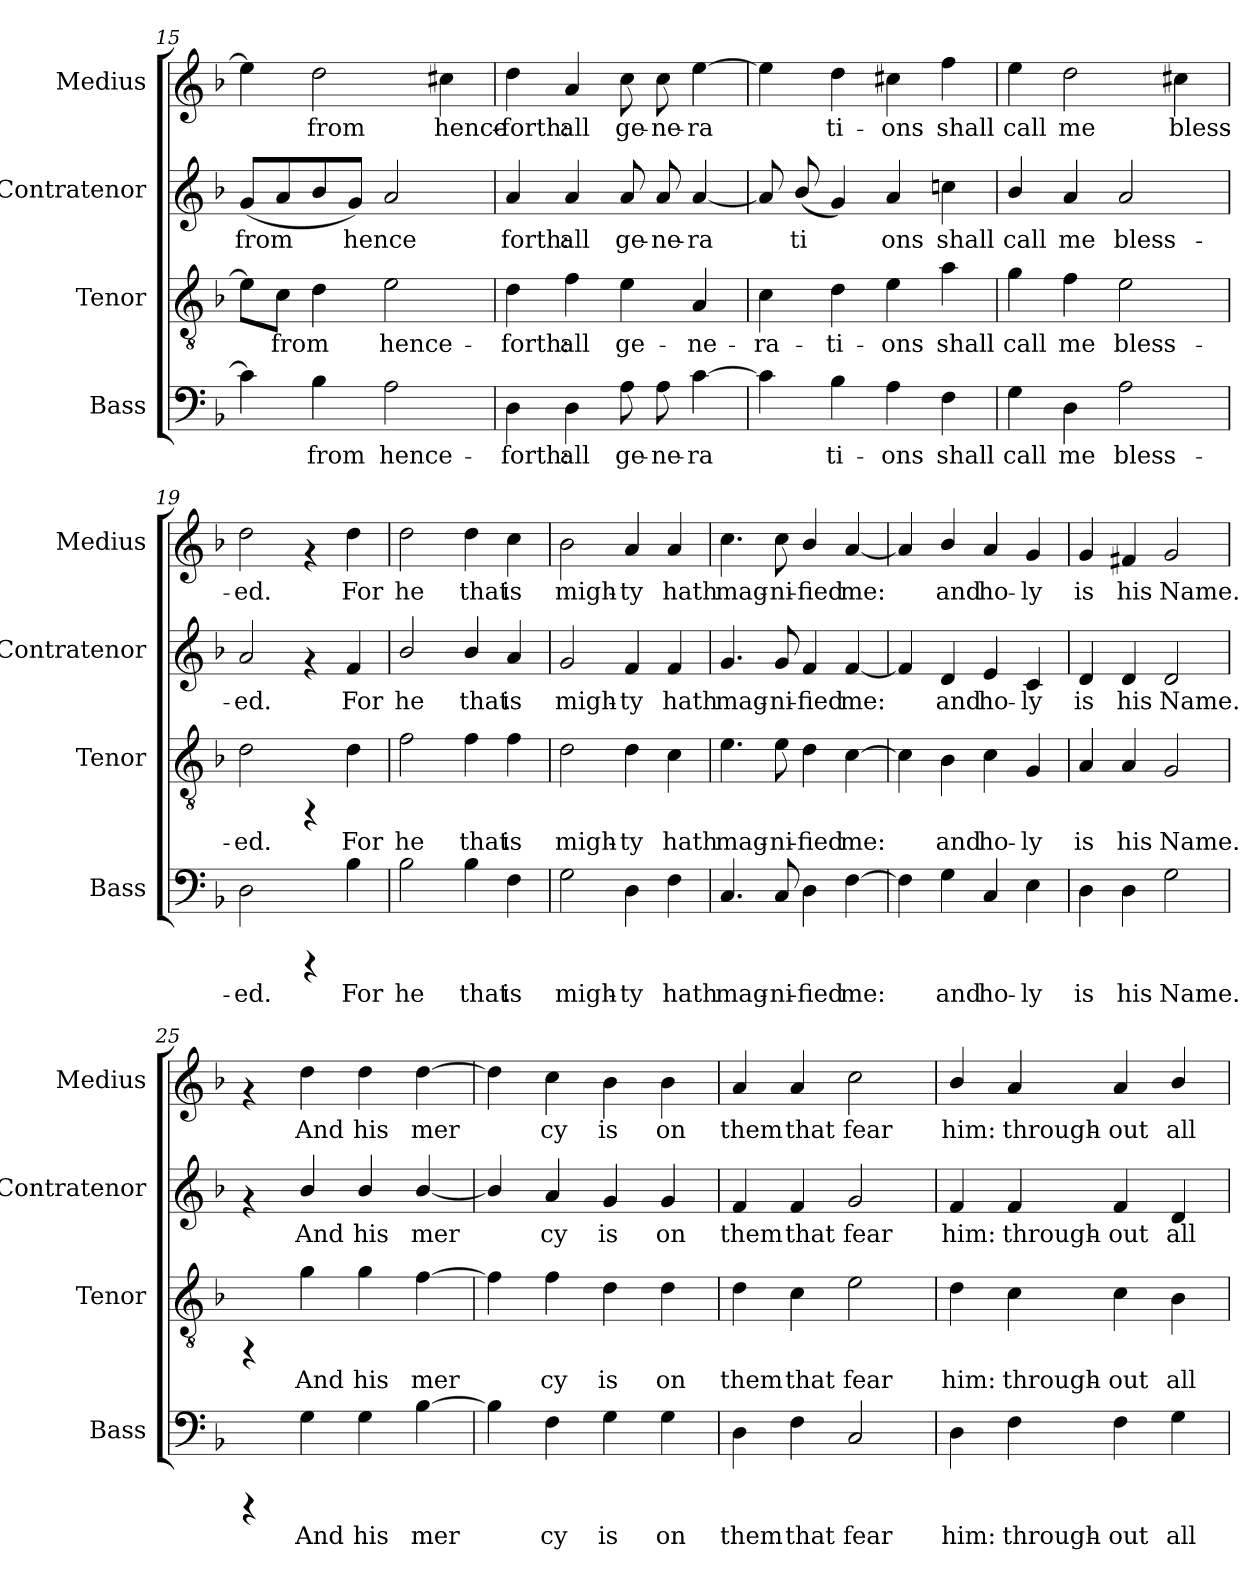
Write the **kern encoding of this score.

**kern	**text	**kern	**text	**kern	**text	**kern	**text
*part4	*part4	*part3	*part3	*part2	*part2	*part1	*part1
*staff4	*staff4	*staff3	*staff3	*staff2	*staff2	*staff1	*staff1
*I"Bass	*	*I"Tenor	*	*I"Contratenor	*	*I"Medius	*
*I'Bass	*	*I'Tenor	*	*I'Contratenor	*	*I'Medius	*
*clefF4	*	*clefGv2	*	*clefG2	*	*clefG2	*
*k[b-]	*	*k[b-]	*	*k[b-]	*	*k[b-]	*
*F:	*	*F:	*	*F:	*	*F:	*
=15	=15	=15	=15	=15	=15	=15	=15
!	!LO:LY:b:cj	!	!LO:LY:b:cj	!	!LO:LY:b:cj	!	!LO:LY:b:cj
4c\]	.	8e\L]	.	(<8g/L	from	4ee\]	.
!	!	!	!LO:LY:b:cj	!	!LO:LY:b:cj	!	!
.	.	8c\J	from	8a/	.	.	.
!	!LO:LY:b:cj	!	!LO:LY:b:cj	!	!LO:LY:b:cj	!	!LO:LY:b:cj
4B-\	from	4d\	.	8b-/	.	2dd\	from
!	!	!	!	!	!LO:LY:b:cj	!	!
.	.	.	.	8g/J)	hence-	.	.
!	!LO:LY:b:cj	!	!LO:LY:b:cj	!	!LO:LY:b:cj	!	!
2A\	hence-	2e\	hence-	2a/	--	.	.
!	!	!	!	!	!	!	!LO:LY:b:cj
.	.	.	.	.	.	4cc#\	hence-
=16	=16	=16	=16	=16	=16	=16	=16
!	!LO:LY:b:cj	!	!LO:LY:b:cj	!	!LO:LY:b:cj	!	!LO:LY:b:cj
4D\	-forth:	4d\	-forth:	4a/	-forth:	4dd\	-forth:
!	!LO:LY:b:cj	!	!LO:LY:b:cj	!	!LO:LY:b:cj	!	!LO:LY:b:cj
4D\	all	4f\	all	4a/	all	4a/	all
!	!LO:LY:b:cj	!	!LO:LY:b:cj	!	!LO:LY:b:cj	!	!LO:LY:b:cj
8A\	ge-	4e\	ge-	8a/	ge-	8cc\	ge-
!	!LO:LY:b:cj	!	!	!	!LO:LY:b:cj	!	!LO:LY:b:cj
8A\	-ne-	.	.	8a/	-ne-	8cc\	-ne-
!	!LO:LY:b:cj	!	!LO:LY:b:cj	!	!LO:LY:b:cj	!	!LO:LY:b:cj
[<4c\	-ra-	4A/	-ne-	[<4a/	-ra-	[<4ee\	-ra-
!!LO:LB:g=z
=17	=17	=17	=17	=17	=17	=17	=17
!	!LO:LY:b:cj	!	!LO:LY:b:cj	!	!LO:LY:b:cj	!	!LO:LY:b:cj
4c\]	--	4c\	-ra-	8a/]	--	4ee\]	--
!	!	!	!	!	!LO:LY:b:cj	!	!
.	.	.	.	(<8b-/	-ti-	.	.
!	!LO:LY:b:cj	!	!LO:LY:b:cj	!	!LO:LY:b:cj	!	!LO:LY:b:cj
4B-\	-ti-	4d\	-ti-	4g/)	--	4dd\	-ti-
!	!LO:LY:b:cj	!	!LO:LY:b:cj	!	!LO:LY:b:cj	!	!LO:LY:b:cj
4A\	-ons	4e\	-ons	4a/	-ons	4cc#\	-ons
!	!LO:LY:b:cj	!	!LO:LY:b:cj	!	!LO:LY:b:cj	!	!LO:LY:b:cj
4F\	shall	4a\	shall	4ccn\	shall	4ff\	shall
=18	=18	=18	=18	=18	=18	=18	=18
!	!LO:LY:b:cj	!	!LO:LY:b:cj	!	!LO:LY:b:cj	!	!LO:LY:b:cj
4G\	call	4g\	call	4b-/	call	4ee\	call
!	!LO:LY:b:cj	!	!LO:LY:b:cj	!	!LO:LY:b:cj	!	!LO:LY:b:cj
4D\	me	4f\	me	4a/	me	2dd\	me
!	!LO:LY:b:cj	!	!LO:LY:b:cj	!	!LO:LY:b:cj	!	!
2A\	bless-	2e\	bless-	2a/	bless-	.	.
!	!	!	!	!	!	!	!LO:LY:b:cj
.	.	.	.	.	.	4cc#\	bless-
=19	=19	=19	=19	=19	=19	=19	=19
!	!LO:LY:b:cj	!	!LO:LY:b:cj	!	!LO:LY:b:cj	!	!LO:LY:b:cj
2D\	-ed.	2d\	-ed.	2a/	-ed.	2dd\	-ed.
4rCCC	.	4rFF	.	4rf	.	4rf	.
!	!LO:LY:b:cj	!	!LO:LY:b:cj	!	!LO:LY:b:cj	!	!LO:LY:b:cj
4B-\	For	4d\	For	4f/	For	4dd\	For
=20	=20	=20	=20	=20	=20	=20	=20
!	!LO:LY:b:cj	!	!LO:LY:b:cj	!	!LO:LY:b:cj	!	!LO:LY:b:cj
2B-\	he	2f\	he	2b-/	he	2dd\	he
!	!LO:LY:b:cj	!	!LO:LY:b:cj	!	!LO:LY:b:cj	!	!LO:LY:b:cj
4B-\	that	4f\	that	4b-/	that	4dd\	that
!	!LO:LY:b:cj	!	!LO:LY:b:cj	!	!LO:LY:b:cj	!	!LO:LY:b:cj
4F\	is	4f\	is	4a/	is	4cc\	is
=21	=21	=21	=21	=21	=21	=21	=21
!	!LO:LY:b:cj	!	!LO:LY:b:cj	!	!LO:LY:b:cj	!	!LO:LY:b:cj
2G\	migh-	2d\	migh-	2g/	migh-	2b-\	migh-
!	!LO:LY:b:cj	!	!LO:LY:b:cj	!	!LO:LY:b:cj	!	!LO:LY:b:cj
4D\	-ty	4d\	-ty	4f/	-ty	4a/	-ty
!	!LO:LY:b:cj	!	!LO:LY:b:cj	!	!LO:LY:b:cj	!	!LO:LY:b:cj
4F\	hath	4c\	hath	4f/	hath	4a/	hath
!!LO:PB:g=z
=22	=22	=22	=22	=22	=22	=22	=22
!	!LO:LY:b:cj	!	!LO:LY:b:cj	!	!LO:LY:b:cj	!	!LO:LY:b:cj
4.C/	mag-	4.e\	mag-	4.g/	mag-	4.cc\	mag-
!	!LO:LY:b:cj	!	!LO:LY:b:cj	!	!LO:LY:b:cj	!	!LO:LY:b:cj
8C/	-ni-	8e\	-ni-	8g/	-ni-	8cc\	-ni-
!	!LO:LY:b:cj	!	!LO:LY:b:cj	!	!LO:LY:b:cj	!	!LO:LY:b:cj
4D\	-fied	4d\	-fied	4f/	-fied	4b-/	-fied
!	!LO:LY:b:cj	!	!LO:LY:b:cj	!	!LO:LY:b:cj	!	!LO:LY:b:cj
[>4F\	me:	[>4c\	me:	[<4f/	me:	[<4a/	me:
=23	=23	=23	=23	=23	=23	=23	=23
!	!LO:LY:b:cj	!	!LO:LY:b:cj	!	!LO:LY:b:cj	!	!LO:LY:b:cj
4F\]	.	4c\]	.	4f/]	.	4a/]	.
!	!LO:LY:b:cj	!	!LO:LY:b:cj	!	!LO:LY:b:cj	!	!LO:LY:b:cj
4G\	and	4B-\	and	4d/	and	4b-/	and
!	!LO:LY:b:cj	!	!LO:LY:b:cj	!	!LO:LY:b:cj	!	!LO:LY:b:cj
4C/	ho-	4c\	ho-	4e/	ho-	4a/	ho-
!	!LO:LY:b:cj	!	!LO:LY:b:cj	!	!LO:LY:b:cj	!	!LO:LY:b:cj
4E\	-ly	4G/	-ly	4c/	-ly	4g/	-ly
=24	=24	=24	=24	=24	=24	=24	=24
!	!LO:LY:b:cj	!	!LO:LY:b:cj	!	!LO:LY:b:cj	!	!LO:LY:b:cj
4D\	is	4A/	is	4d/	is	4g/	is
!	!LO:LY:b:cj	!	!LO:LY:b:cj	!	!LO:LY:b:cj	!	!LO:LY:b:cj
4D\	his	4A/	his	4d/	his	4f#/	his
!	!LO:LY:b:cj	!	!LO:LY:b:cj	!	!LO:LY:b:cj	!	!LO:LY:b:cj
2G\	Name.	2G/	Name.	2d/	Name.	2g/	Name.
=25	=25	=25	=25	=25	=25	=25	=25
4rCCC	.	4rFF	.	4rf	.	4rf	.
!	!LO:LY:b:cj	!	!LO:LY:b:cj	!	!LO:LY:b:cj	!	!LO:LY:b:cj
4G\	And	4g\	And	4b-/	And	4dd\	And
!	!LO:LY:b:cj	!	!LO:LY:b:cj	!	!LO:LY:b:cj	!	!LO:LY:b:cj
4G\	his	4g\	his	4b-/	his	4dd\	his
!	!LO:LY:b:cj	!	!LO:LY:b:cj	!	!LO:LY:b:cj	!	!LO:LY:b:cj
[>4B-\	mer-	[>4f\	mer-	[<4b-/	mer-	[>4dd\	mer-
=26	=26	=26	=26	=26	=26	=26	=26
!	!LO:LY:b:cj	!	!LO:LY:b:cj	!	!LO:LY:b:cj	!	!LO:LY:b:cj
4B-\]	--	4f\]	--	4b-/]	--	4dd\]	--
!	!LO:LY:b:cj	!	!LO:LY:b:cj	!	!LO:LY:b:cj	!	!LO:LY:b:cj
4F\	-cy	4f\	-cy	4a/	-cy	4cc\	-cy
!	!LO:LY:b:cj	!	!LO:LY:b:cj	!	!LO:LY:b:cj	!	!LO:LY:b:cj
4G\	is	4d\	is	4g/	is	4b-\	is
!	!LO:LY:b:cj	!	!LO:LY:b:cj	!	!LO:LY:b:cj	!	!LO:LY:b:cj
4G\	on	4d\	on	4g/	on	4b-\	on
!!LO:PB:g=z
=27	=27	=27	=27	=27	=27	=27	=27
!	!LO:LY:b:cj	!	!LO:LY:b:cj	!	!LO:LY:b:cj	!	!LO:LY:b:cj
4D\	them	4d\	them	4f/	them	4a/	them
!	!LO:LY:b:cj	!	!LO:LY:b:cj	!	!LO:LY:b:cj	!	!LO:LY:b:cj
4F\	that	4c\	that	4f/	that	4a/	that
!	!LO:LY:b:cj	!	!LO:LY:b:cj	!	!LO:LY:b:cj	!	!LO:LY:b:cj
2C/	fear	2e\	fear	2g/	fear	2cc\	fear
=28	=28	=28	=28	=28	=28	=28	=28
!	!LO:LY:b:cj	!	!LO:LY:b:cj	!	!LO:LY:b:cj	!	!LO:LY:b:cj
4D\	him:	4d\	him:	4f/	him:	4b-/	him:
!	!LO:LY:b:cj	!	!LO:LY:b:cj	!	!LO:LY:b:cj	!	!LO:LY:b:cj
4F\	through-	4c\	through-	4f/	through-	4a/	through-
!	!LO:LY:b:cj	!	!LO:LY:b:cj	!	!LO:LY:b:cj	!	!LO:LY:b:cj
4F\	-out	4c\	-out	4f/	-out	4a/	-out
!	!LO:LY:b:cj	!	!LO:LY:b:cj	!	!LO:LY:b:cj	!	!LO:LY:b:cj
4G\	all	4B-\	all	4d/	all	4b-/	all
=	=	=	=	=	=	=	=
*-	*-	*-	*-	*-	*-	*-	*-
